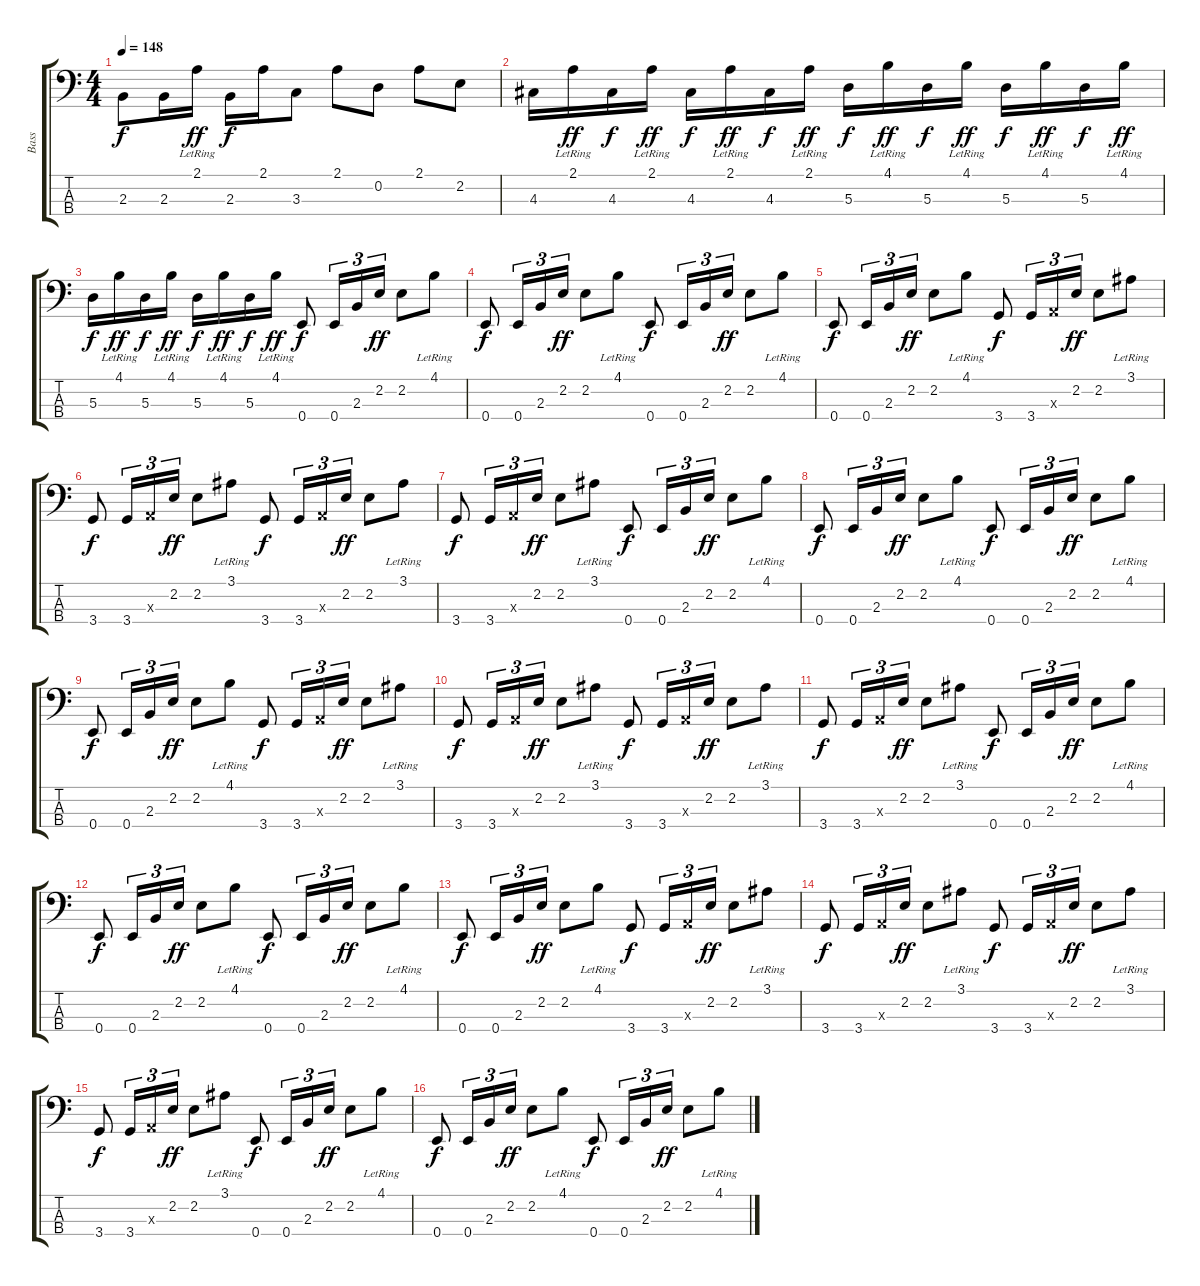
\track ("Bass" "Bass") {instrument slapbass2}
\staff {score tabs}
\tuning (G2 D2 A1 E1) {hide}
\ts (4 4)
\tempo 148
\clef f4
\ks c
2.3.8{dy f} 2.3.16 2.1{lr}.16{dy ff} 2.3.16{dy f} 2.1.16 3.3.8 2.1.8 0.2.8 2.1.8 2.2.8 |
4.3.16 2.1{lr}.16{dy ff} 4.3.16{dy f} 2.1{lr}.16{dy ff} 4.3.16{dy f} 2.1{lr}.16{dy ff} 4.3.16{dy f} 2.1{lr}.16{dy ff} 5.3.16{dy f} 4.1{lr}.16{dy ff} 5.3.16{dy f} 4.1{lr}.16{dy ff} 5.3.16{dy f} 4.1{lr}.16{dy ff} 5.3.16{dy f} 4.1{lr}.16{dy ff} |
5.3.16{dy f} 4.1{lr}.16{dy ff} 5.3.16{dy f} 4.1{lr}.16{dy ff} 5.3.16{dy f} 4.1{lr}.16{dy ff} 5.3.16{dy f} 4.1{lr}.16{dy ff} 0.4.8{dy f} 0.4.16{tu (3 2)} 2.3.16{tu (3 2)} 2.2.16{tu (3 2) dy ff} 2.2.8 4.1{lr}.8 |
0.4.8{dy f} 0.4.16{tu (3 2)} 2.3.16{tu (3 2)} 2.2.16{tu (3 2) dy ff} 2.2.8 4.1{lr}.8 0.4.8{dy f} 0.4.16{tu (3 2)} 2.3.16{tu (3 2)} 2.2.16{tu (3 2) dy ff} 2.2.8 4.1{lr}.8 |
0.4.8{dy f} 0.4.16{tu (3 2)} 2.3.16{tu (3 2)} 2.2.16{tu (3 2) dy ff} 2.2.8 4.1{lr}.8 3.4.8{dy f} 3.4.16{tu (3 2)} 0.3{x}.16{tu (3 2)} 2.2.16{tu (3 2) dy ff} 2.2.8 3.1{lr}.8 |
3.4.8{dy f} 3.4.16{tu (3 2)} 0.3{x}.16{tu (3 2)} 2.2.16{tu (3 2) dy ff} 2.2.8 3.1{lr}.8 3.4.8{dy f} 3.4.16{tu (3 2)} 0.3{x}.16{tu (3 2)} 2.2.16{tu (3 2) dy ff} 2.2.8 3.1{lr}.8 |
3.4.8{dy f} 3.4.16{tu (3 2)} 0.3{x}.16{tu (3 2)} 2.2.16{tu (3 2) dy ff} 2.2.8 3.1{lr}.8 0.4.8{dy f} 0.4.16{tu (3 2)} 2.3.16{tu (3 2)} 2.2.16{tu (3 2) dy ff} 2.2.8 4.1{lr}.8 |
0.4.8{dy f} 0.4.16{tu (3 2)} 2.3.16{tu (3 2)} 2.2.16{tu (3 2) dy ff} 2.2.8 4.1{lr}.8 0.4.8{dy f} 0.4.16{tu (3 2)} 2.3.16{tu (3 2)} 2.2.16{tu (3 2) dy ff} 2.2.8 4.1{lr}.8 |
0.4.8{dy f} 0.4.16{tu (3 2)} 2.3.16{tu (3 2)} 2.2.16{tu (3 2) dy ff} 2.2.8 4.1{lr}.8 3.4.8{dy f} 3.4.16{tu (3 2)} 0.3{x}.16{tu (3 2)} 2.2.16{tu (3 2) dy ff} 2.2.8 3.1{lr}.8 |
3.4.8{dy f} 3.4.16{tu (3 2)} 0.3{x}.16{tu (3 2)} 2.2.16{tu (3 2) dy ff} 2.2.8 3.1{lr}.8 3.4.8{dy f} 3.4.16{tu (3 2)} 0.3{x}.16{tu (3 2)} 2.2.16{tu (3 2) dy ff} 2.2.8 3.1{lr}.8 |
3.4.8{dy f} 3.4.16{tu (3 2)} 0.3{x}.16{tu (3 2)} 2.2.16{tu (3 2) dy ff} 2.2.8 3.1{lr}.8 0.4.8{dy f} 0.4.16{tu (3 2)} 2.3.16{tu (3 2)} 2.2.16{tu (3 2) dy ff} 2.2.8 4.1{lr}.8 |
0.4.8{dy f} 0.4.16{tu (3 2)} 2.3.16{tu (3 2)} 2.2.16{tu (3 2) dy ff} 2.2.8 4.1{lr}.8 0.4.8{dy f} 0.4.16{tu (3 2)} 2.3.16{tu (3 2)} 2.2.16{tu (3 2) dy ff} 2.2.8 4.1{lr}.8 |
0.4.8{dy f} 0.4.16{tu (3 2)} 2.3.16{tu (3 2)} 2.2.16{tu (3 2) dy ff} 2.2.8 4.1{lr}.8 3.4.8{dy f} 3.4.16{tu (3 2)} 0.3{x}.16{tu (3 2)} 2.2.16{tu (3 2) dy ff} 2.2.8 3.1{lr}.8 |
3.4.8{dy f} 3.4.16{tu (3 2)} 0.3{x}.16{tu (3 2)} 2.2.16{tu (3 2) dy ff} 2.2.8 3.1{lr}.8 3.4.8{dy f} 3.4.16{tu (3 2)} 0.3{x}.16{tu (3 2)} 2.2.16{tu (3 2) dy ff} 2.2.8 3.1{lr}.8 |
3.4.8{dy f} 3.4.16{tu (3 2)} 0.3{x}.16{tu (3 2)} 2.2.16{tu (3 2) dy ff} 2.2.8 3.1{lr}.8 0.4.8{dy f} 0.4.16{tu (3 2)} 2.3.16{tu (3 2)} 2.2.16{tu (3 2) dy ff} 2.2.8 4.1{lr}.8 |
0.4.8{dy f} 0.4.16{tu (3 2)} 2.3.16{tu (3 2)} 2.2.16{tu (3 2) dy ff} 2.2.8 4.1{lr}.8 0.4.8{dy f} 0.4.16{tu (3 2)} 2.3.16{tu (3 2)} 2.2.16{tu (3 2) dy ff} 2.2.8 4.1{lr}.8
